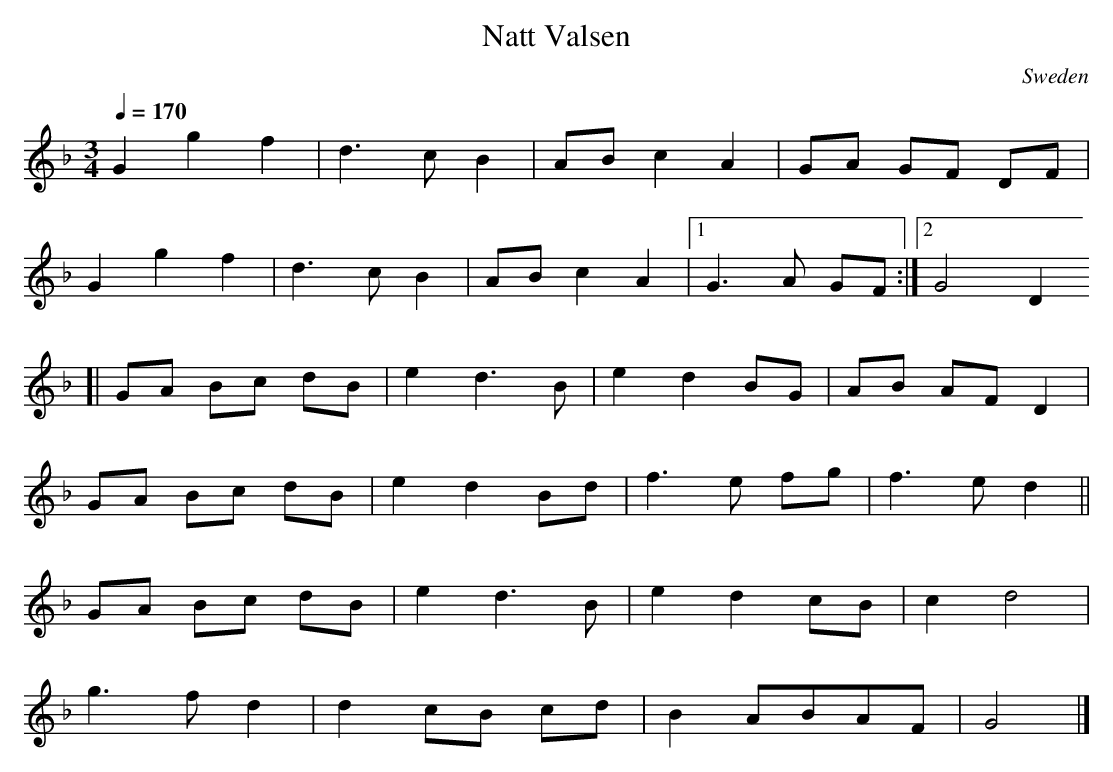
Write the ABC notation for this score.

X:1
T:Natt Valsen
L:1/8
M:3/4
Q:1/4=170
O:Sweden
K:F major
G2g2f2|d3c B2|AB c2A2|GA GF DF|
G2g2f2|d3c B2|AB c2A2|[1G3A GF:|[2G4D2
[|GA Bc dB|e2d3B|e2d2BG|AB AF D2|
GA Bc dB|e2d2Bd|f3e fg|f3e d2||
GA Bc dB|e2d3B|e2d2cB|c2d4|
g3f d2|d2cB cd|B2ABAF|G4|]
